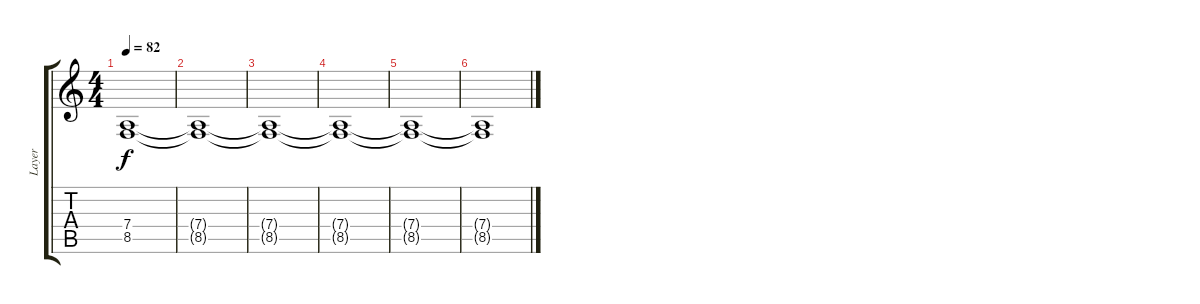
\track ("Layer" "Layer") {instrument synthstrings1}
\staff {score tabs}
\tuning (E4 B3 G3 D3 A2 E2) {hide}
\ts (4 4)
\tempo 82
\clef g2
\ks c
(7.4{t} 8.5{t}).1{dy f} |
(7.4{t} 8.5{t}).1 |
(7.4{t} 8.5{t}).1 |
(7.4{t} 8.5{t}).1 |
(7.4{t} 8.5{t}).1 |
(7.4{t} 8.5{t}).1
